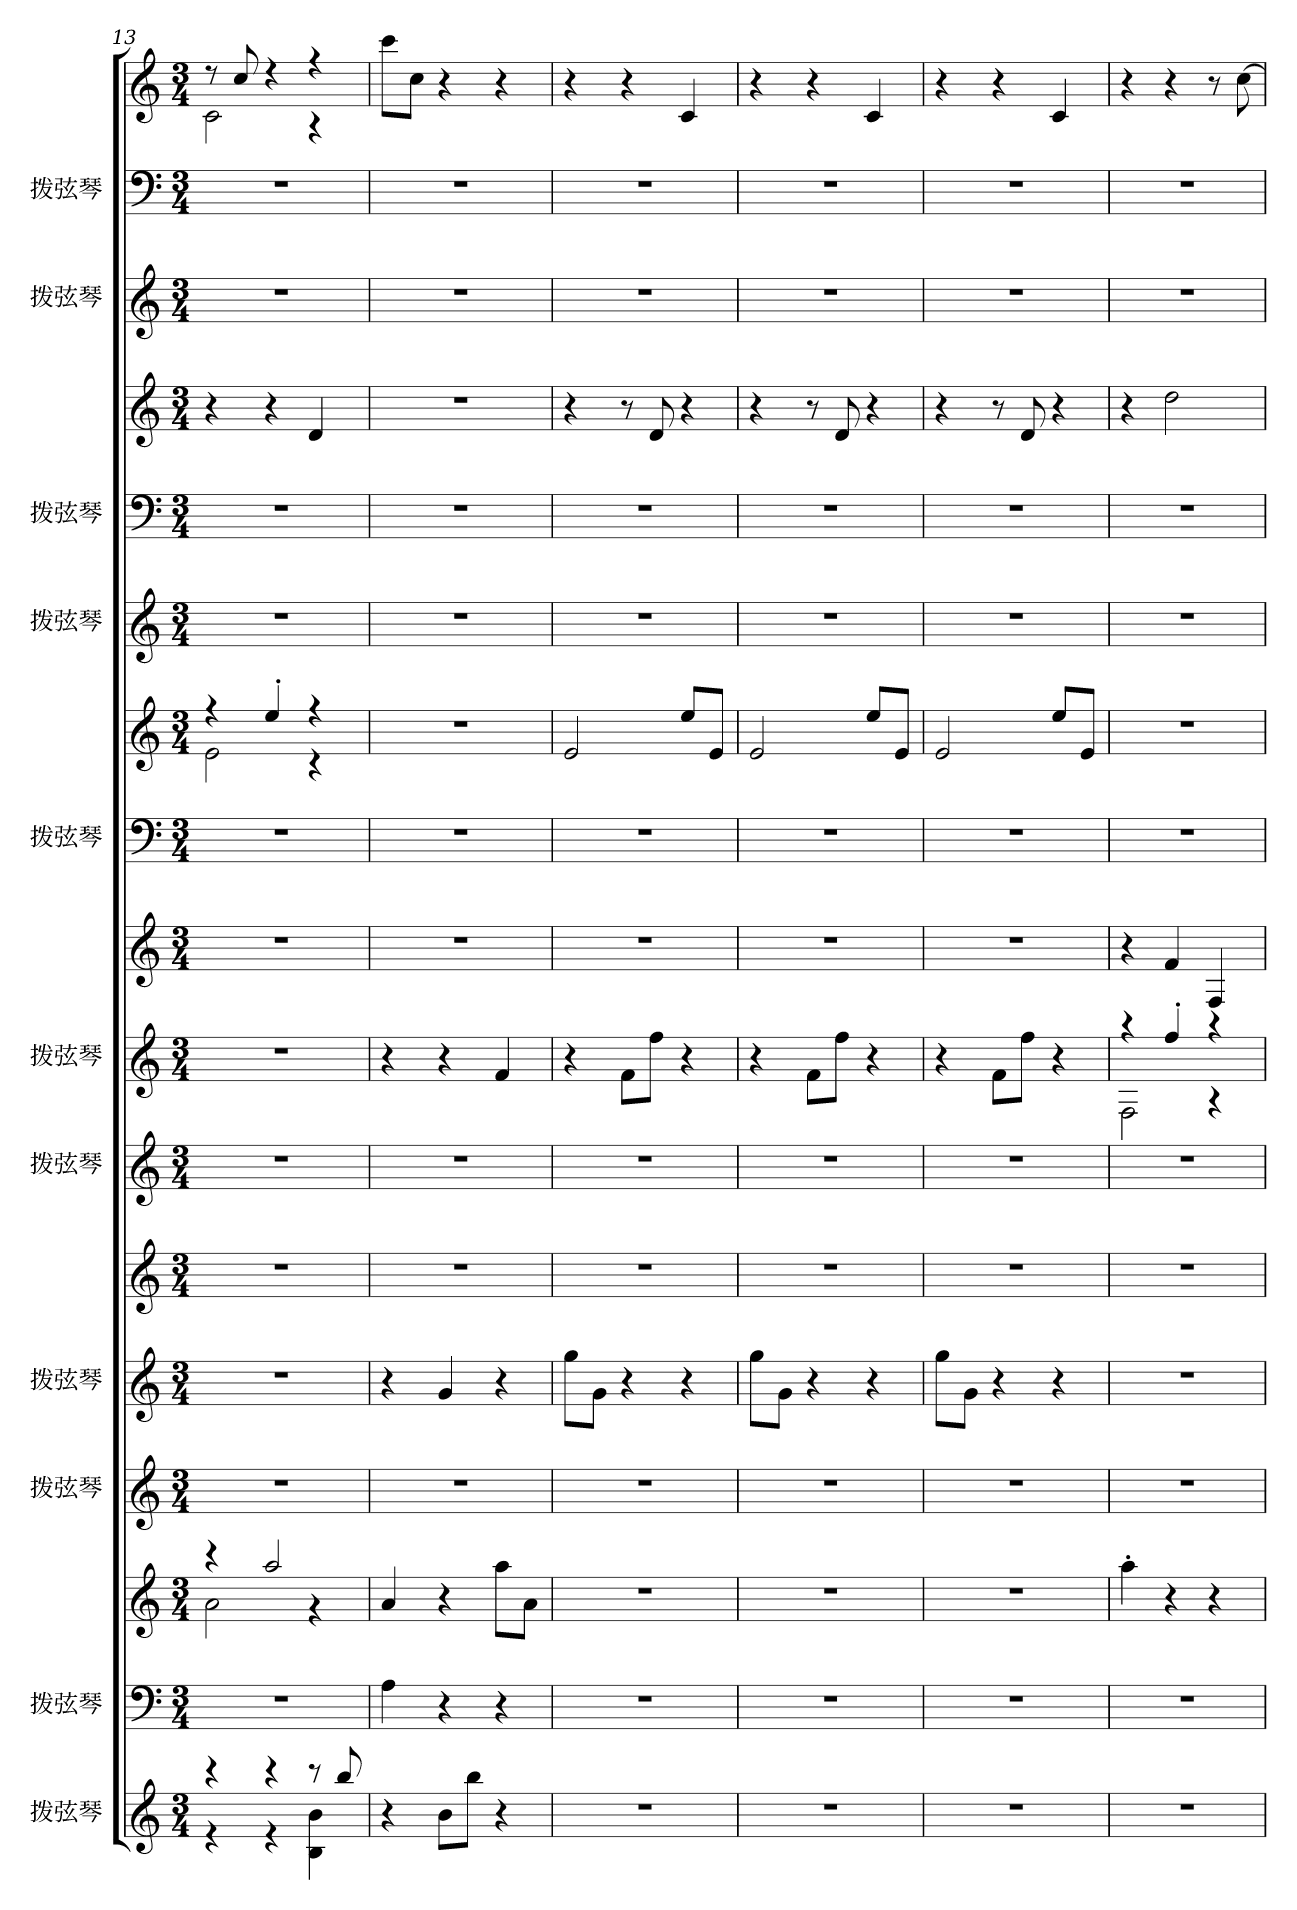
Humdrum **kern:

**kern	**kern	**kern	**kern	**kern	**kern	**kern	**kern	**kern	**kern	**kern	**kern	**kern	**kern	**kern	**kern	**kern
*part11	*part10	*part10	*part9	*part8	*part8	*part7	*part6	*part6	*part5	*part5	*part4	*part3	*part3	*part2	*part1	*part1
*staff17	*staff16	*staff15	*staff14	*staff13	*staff12	*staff11	*staff10	*staff9	*staff8	*staff7	*staff6	*staff5	*staff4	*staff3	*staff2	*staff1
*I"拨弦琴	*I"拨弦琴	*	*I"拨弦琴	*I"拨弦琴	*	*I"拨弦琴	*I"拨弦琴	*	*I"拨弦琴	*	*I"拨弦琴	*I"拨弦琴	*	*I"拨弦琴	*I"拨弦琴	*
*clefG2	*clefF4	*clefG2	*clefG2	*clefG2	*clefG2	*clefG2	*clefG2	*clefG2	*clefF4	*clefG2	*clefG2	*clefF4	*clefG2	*clefG2	*clefF4	*clefG2
*k[]	*k[]	*k[]	*k[]	*k[]	*k[]	*k[]	*k[]	*k[]	*k[]	*k[]	*k[]	*k[]	*k[]	*k[]	*k[]	*k[]
*M3/4	*M3/4	*M3/4	*M3/4	*M3/4	*M3/4	*M3/4	*M3/4	*M3/4	*M3/4	*M3/4	*M3/4	*M3/4	*M3/4	*M3/4	*M3/4	*M3/4
=13	=13	=13	=13	=13	=13	=13	=13	=13	=13	=13	=13	=13	=13	=13	=13	=13
*^	*	*^	*	*	*	*	*	*	*	*^	*	*	*	*	*	*^
4r	4r	2.r	4r	2a\	2.r	2.r	2.r	2.r	2.r	2.r	2.r	4r	2e\	2.r	2.r	4r	2.r	2.r	8r	2c\
.	.	.	.	.	.	.	.	.	.	.	.	.	.	.	.	.	.	.	8cc/	.
4r	4r	.	2aa/	.	.	.	.	.	.	.	.	4ee'/	.	.	.	4r	.	.	4r	.
8r	4B\ 4b\	.	.	4r	.	.	.	.	.	.	.	4r	4r	.	.	4d/	.	.	4r	4r
8bb/	.	.	.	.	.	.	.	.	.	.	.	.	.	.	.	.	.	.	.	.
*v	*v	*	*v	*v	*	*	*	*	*	*	*	*v	*v	*	*	*	*	*	*v	*v
!!LO:PB:g=z
=14	=14	=14	=14	=14	=14	=14	=14	=14	=14	=14	=14	=14	=14	=14	=14	=14
4r	4A\	4a/	2.r	4r	2.r	2.r	4r	2.r	2.r	2.r	2.r	2.r	2.r	2.r	2.r	8ccc\L
.	.	.	.	.	.	.	.	.	.	.	.	.	.	.	.	8cc\J
8b\L	4r	4r	.	4g/	.	.	4r	.	.	.	.	.	.	.	.	4r
8bb\J	.	.	.	.	.	.	.	.	.	.	.	.	.	.	.	.
4r	4r	8aa\L	.	4r	.	.	4f/	.	.	.	.	.	.	.	.	4r
.	.	8a\J	.	.	.	.	.	.	.	.	.	.	.	.	.	.
=15	=15	=15	=15	=15	=15	=15	=15	=15	=15	=15	=15	=15	=15	=15	=15	=15
2.r	2.r	2.r	2.r	8gg\L	2.r	2.r	4r	2.r	2.r	2e/	2.r	2.r	4r	2.r	2.r	4r
.	.	.	.	8g\J	.	.	.	.	.	.	.	.	.	.	.	.
.	.	.	.	4r	.	.	8f\L	.	.	.	.	.	8r	.	.	4r
.	.	.	.	.	.	.	8ff\J	.	.	.	.	.	8d/	.	.	.
.	.	.	.	4r	.	.	4r	.	.	8ee/L	.	.	4r	.	.	4c/
.	.	.	.	.	.	.	.	.	.	8e/J	.	.	.	.	.	.
=16	=16	=16	=16	=16	=16	=16	=16	=16	=16	=16	=16	=16	=16	=16	=16	=16
2.r	2.r	2.r	2.r	8gg\L	2.r	2.r	4r	2.r	2.r	2e/	2.r	2.r	4r	2.r	2.r	4r
.	.	.	.	8g\J	.	.	.	.	.	.	.	.	.	.	.	.
.	.	.	.	4r	.	.	8f\L	.	.	.	.	.	8r	.	.	4r
.	.	.	.	.	.	.	8ff\J	.	.	.	.	.	8d/	.	.	.
.	.	.	.	4r	.	.	4r	.	.	8ee/L	.	.	4r	.	.	4c/
.	.	.	.	.	.	.	.	.	.	8e/J	.	.	.	.	.	.
=17	=17	=17	=17	=17	=17	=17	=17	=17	=17	=17	=17	=17	=17	=17	=17	=17
2.r	2.r	2.r	2.r	8gg\L	2.r	2.r	4r	2.r	2.r	2e/	2.r	2.r	4r	2.r	2.r	4r
.	.	.	.	8g\J	.	.	.	.	.	.	.	.	.	.	.	.
.	.	.	.	4r	.	.	8f\L	.	.	.	.	.	8r	.	.	4r
.	.	.	.	.	.	.	8ff\J	.	.	.	.	.	8d/	.	.	.
.	.	.	.	4r	.	.	4r	.	.	8ee/L	.	.	4r	.	.	4c/
.	.	.	.	.	.	.	.	.	.	8e/J	.	.	.	.	.	.
=18	=18	=18	=18	=18	=18	=18	=18	=18	=18	=18	=18	=18	=18	=18	=18	=18
*	*	*	*	*	*	*	*^	*	*	*	*	*	*	*	*	*
2.r	2.r	4aa'\	2.r	2.r	2.r	2.r	4r	2F\	4r	2.r	2.r	2.r	2.r	4r	2.r	2.r	4r
.	.	4r	.	.	.	.	4ff'/	.	4f/	.	.	.	.	2dd\	.	.	4r
.	.	4r	.	.	.	.	4r	4r	4F/	.	.	.	.	.	.	.	8r
.	.	.	.	.	.	.	.	.	.	.	.	.	.	.	.	.	[8cc\
*	*	*	*	*	*	*	*v	*v	*	*	*	*	*	*	*	*	*
=	=	=	=	=	=	=	=	=	=	=	=	=	=	=	=	=
*-	*-	*-	*-	*-	*-	*-	*-	*-	*-	*-	*-	*-	*-	*-	*-	*-
